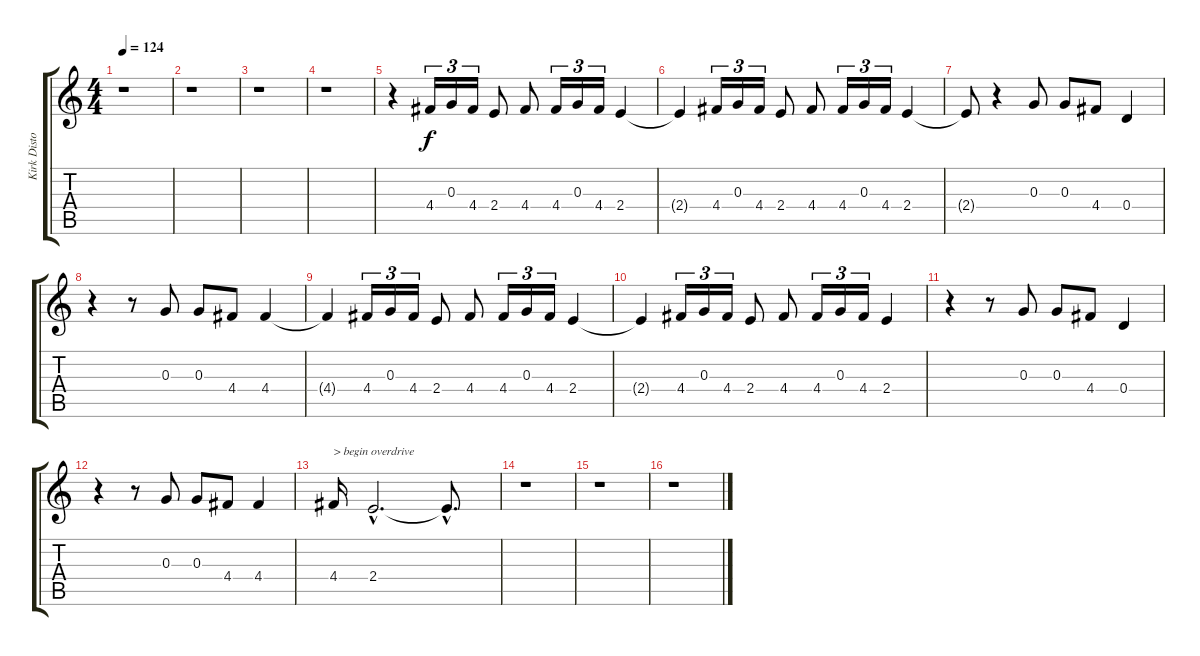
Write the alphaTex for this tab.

\track ("Kirk Distortion" "Kirk Disto") {instrument distortionguitar}
\staff {score tabs}
\tuning (E4 B3 G3 D3 A2 E2) {hide}
\ts (4 4)
\tempo 124
\clef g2
\ks c
r.1{dy f} |
r.1 |
r.1 |
r.1 |
r.4 4.4.16{tu (3 2)} 0.3.16{tu (3 2)} 4.4.16{tu (3 2)} 2.4.8 4.4.8 4.4.16{tu (3 2)} 0.3.16{tu (3 2)} 4.4.16{tu (3 2)} 2.4.4 |
2.4{t}.4 4.4.16{tu (3 2)} 0.3.16{tu (3 2)} 4.4.16{tu (3 2)} 2.4.8 4.4.8 4.4.16{tu (3 2)} 0.3.16{tu (3 2)} 4.4.16{tu (3 2)} 2.4.4 |
2.4{t}.8 r.4 0.3.8 0.3.8 4.4.8 0.4.4 |
r.4 r.8 0.3.8 0.3.8 4.4.8 4.4.4 |
4.4{t}.4 4.4.16{tu (3 2)} 0.3.16{tu (3 2)} 4.4.16{tu (3 2)} 2.4.8 4.4.8 4.4.16{tu (3 2)} 0.3.16{tu (3 2)} 4.4.16{tu (3 2)} 2.4.4 |
2.4{t}.4 4.4.16{tu (3 2)} 0.3.16{tu (3 2)} 4.4.16{tu (3 2)} 2.4.8 4.4.8 4.4.16{tu (3 2)} 0.3.16{tu (3 2)} 4.4.16{tu (3 2)} 2.4.4 |
r.4 r.8 0.3.8 0.3.8 4.4.8 0.4.4 |
r.4 r.8 0.3.8 0.3.8 4.4.8 4.4.4 |
4.4.16{txt "> begin overdrive"} 2.4{hac}.2{d} 2.4{hac t}.8{d} |
r.1 |
r.1 |
r.1
